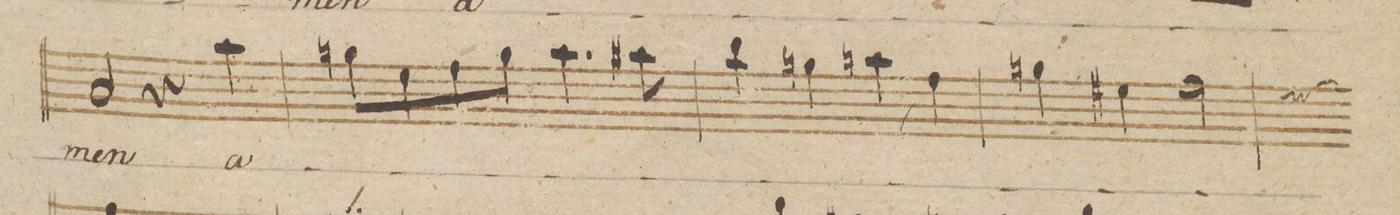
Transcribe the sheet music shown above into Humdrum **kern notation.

**kern	**text	**dynam
*I"Basso.	*	*
*clefF4	*	*
*k[b-]	*	*
*met(c)	*	*
*M4/4	*	*
2C/	-men	.
4r	.	.
4c\	a-	.
=235	=235	=235
8Bn\L	.	.
8G\	.	.
8A\	.	.
8B\J	.	.
4.c\	.	.
8c#X\	.	.
=236	=236	=236
4d\	.	.
4Bn\	.	.
4cn\	.	.
4A\	.	.
=237	=237	=237
4Bn\	.	.
4G#X\	.	.
2A\	.	.
*custos:G	*	*
=238	=238	=238
*-	*-	*-
